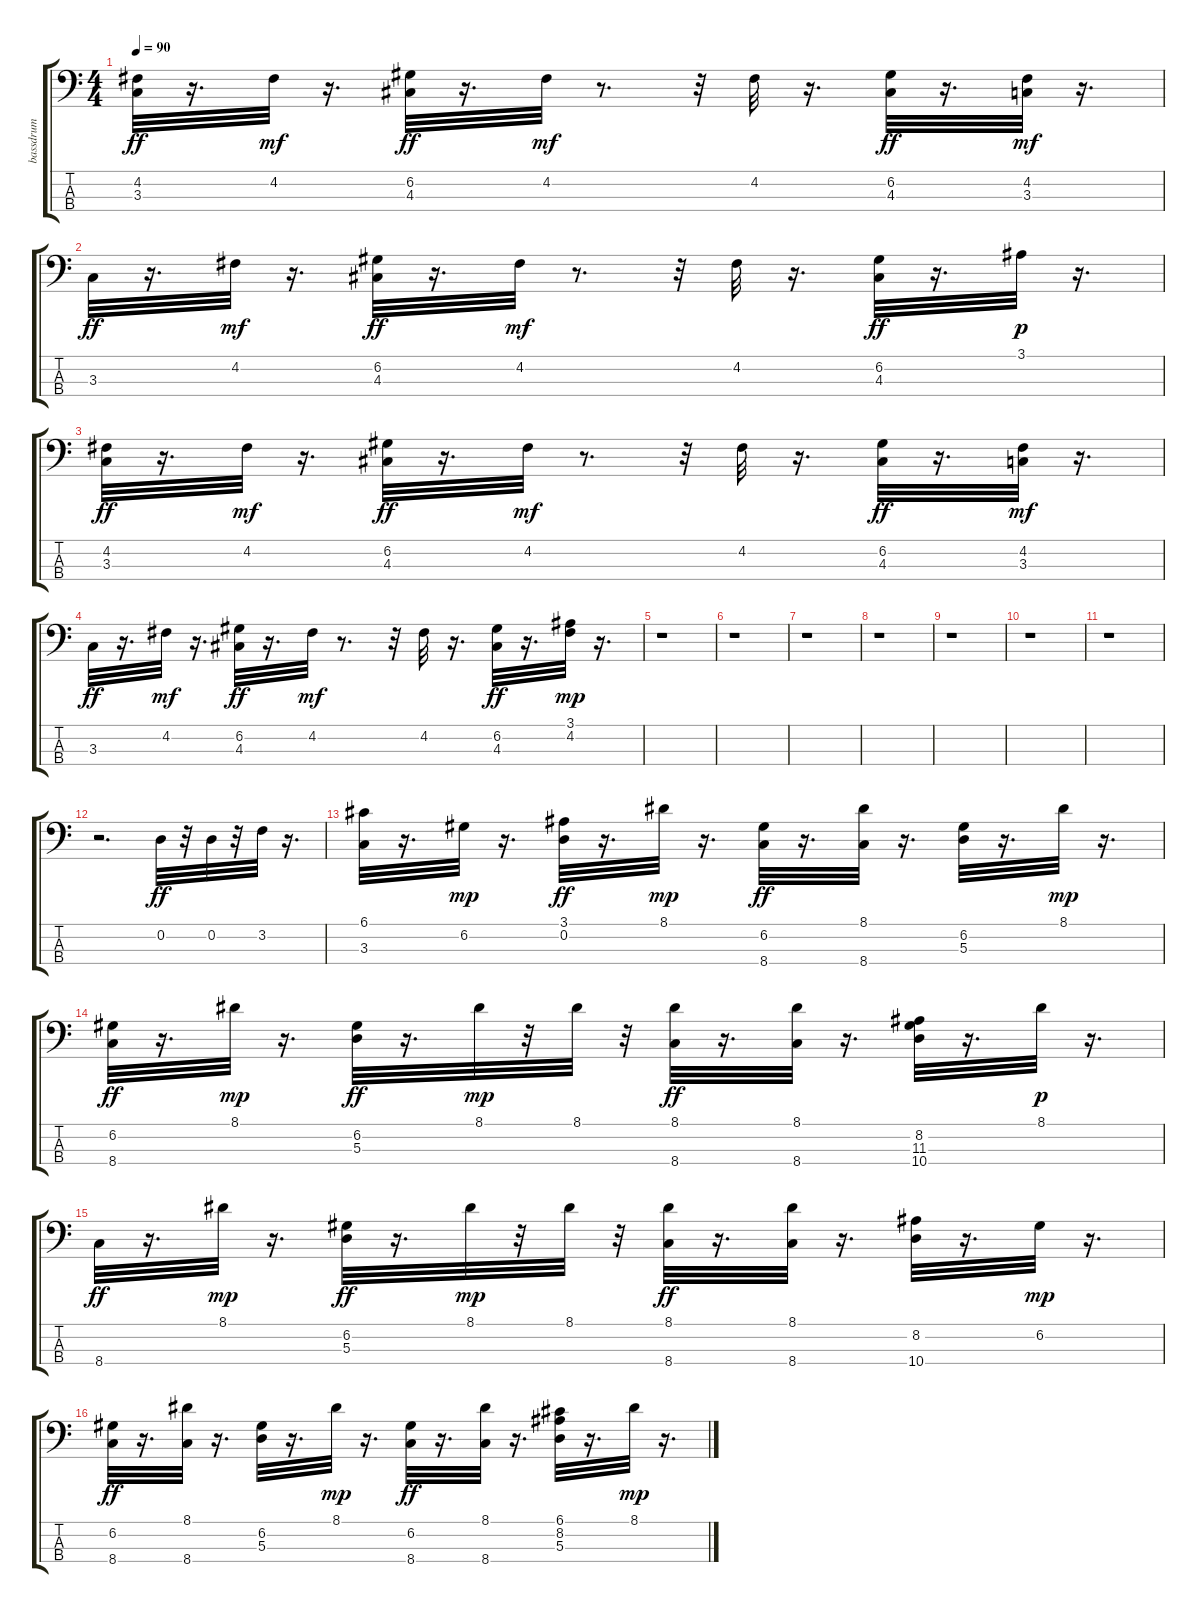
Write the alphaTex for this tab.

\track ("bassdrum" "bassdrum") {instrument distortionguitar}
\staff {score tabs}
\tuning (G2 D2 A1 E1) {hide}
\ts (4 4)
\tempo 90
\clef f4
\ks c
(4.2 3.3).32{dy ff} r.16{d} 4.2.32{dy mf} r.16{d} (6.2 4.3).32{dy ff} r.16{d} 4.2.32{dy mf} r.8{d} r.32 4.2.32 r.16{d} (6.2 4.3).32{dy ff} r.16{d} (4.2 3.3).32{dy mf} r.16{d} |
3.3.32{dy ff} r.16{d} 4.2.32{dy mf} r.16{d} (6.2 4.3).32{dy ff} r.16{d} 4.2.32{dy mf} r.8{d} r.32 4.2.32 r.16{d} (6.2 4.3).32{dy ff} r.16{d} 3.1.32{dy p} r.16{d} |
(4.2 3.3).32{dy ff} r.16{d} 4.2.32{dy mf} r.16{d} (6.2 4.3).32{dy ff} r.16{d} 4.2.32{dy mf} r.8{d} r.32 4.2.32 r.16{d} (6.2 4.3).32{dy ff} r.16{d} (4.2 3.3).32{dy mf} r.16{d} |
3.3.32{dy ff} r.16{d} 4.2.32{dy mf} r.16{d} (6.2 4.3).32{dy ff} r.16{d} 4.2.32{dy mf} r.8{d} r.32 4.2.32 r.16{d} (6.2 4.3).32{dy ff} r.16{d} (3.1 4.2).32{dy mp} r.16{d} |
r.1 |
r.1 |
r.1 |
r.1 |
r.1 |
r.1 |
r.1 |
r.2{d} 0.2.32{dy ff} r.32 0.2.32 r.32 3.2.32 r.16{d} |
(6.1 3.3).32 r.16{d} 6.2.32{dy mp} r.16{d} (3.1 0.2).32{dy ff} r.16{d} 8.1.32{dy mp} r.16{d} (6.2 8.4).32{dy ff} r.16{d} (8.1 8.4).32 r.16{d} (6.2 5.3).32 r.16{d} 8.1.32{dy mp} r.16{d} |
(6.2 8.4).32{dy ff} r.16{d} 8.1.32{dy mp} r.16{d} (6.2 5.3).32{dy ff} r.16{d} 8.1.32{dy mp} r.32 8.1.32 r.32 (8.1 8.4).32{dy ff} r.16{d} (8.1 8.4).32 r.16{d} (8.2 11.3 10.4).32 r.16{d} 8.1.32{dy p} r.16{d} |
8.4.32{dy ff} r.16{d} 8.1.32{dy mp} r.16{d} (6.2 5.3).32{dy ff} r.16{d} 8.1.32{dy mp} r.32 8.1.32 r.32 (8.1 8.4).32{dy ff} r.16{d} (8.1 8.4).32 r.16{d} (8.2 10.4).32 r.16{d} 6.2.32{dy mp} r.16{d} |
(6.2 8.4).32{dy ff} r.16{d} (8.1 8.4).32 r.16{d} (6.2 5.3).32 r.16{d} 8.1.32{dy mp} r.16{d} (6.2 8.4).32{dy ff} r.16{d} (8.1 8.4).32 r.16{d} (6.1 8.2 5.3).32 r.16{d} 8.1.32{dy mp} r.16{d}
